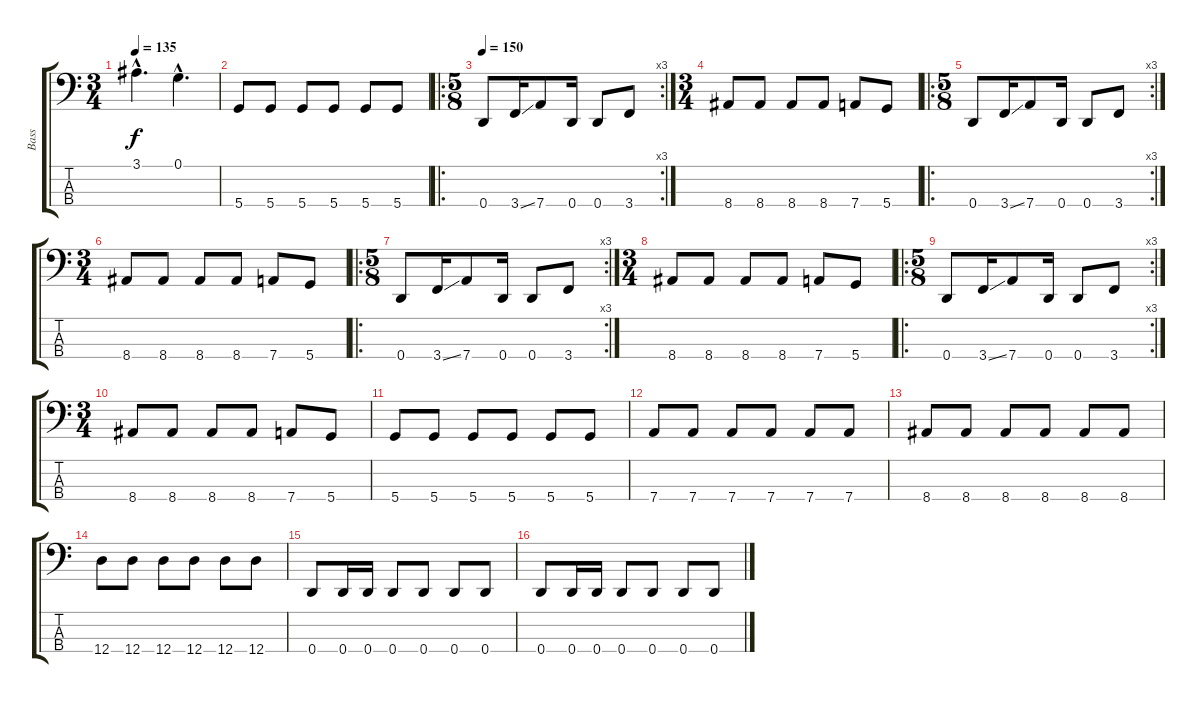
\track ("Bass" "Bass") {instrument electricbassfinger}
\staff {score tabs}
\tuning (G2 D2 A1 D1) {hide}
\ts (3 4)
\tempo 135
\clef f4
\ks c
3.1{hac}.4{d dy f} 0.1{hac}.4{d} |
5.4.8 5.4.8 5.4.8 5.4.8 5.4.8 5.4.8 |
\ro
\rc 3
\ts (5 8)
\tempo 150
0.4.8 3.4{ss}.16 7.4.8 0.4.16 0.4.8 3.4.8 |
\ts (3 4)
8.4.8 8.4.8 8.4.8 8.4.8 7.4.8 5.4.8 |
\ro
\rc 3
\ts (5 8)
0.4.8 3.4{ss}.16 7.4.8 0.4.16 0.4.8 3.4.8 |
\ts (3 4)
8.4.8 8.4.8 8.4.8 8.4.8 7.4.8 5.4.8 |
\ro
\rc 3
\ts (5 8)
0.4.8 3.4{ss}.16 7.4.8 0.4.16 0.4.8 3.4.8 |
\ts (3 4)
8.4.8 8.4.8 8.4.8 8.4.8 7.4.8 5.4.8 |
\ro
\rc 3
\ts (5 8)
0.4.8 3.4{ss}.16 7.4.8 0.4.16 0.4.8 3.4.8 |
\ts (3 4)
8.4.8 8.4.8 8.4.8 8.4.8 7.4.8 5.4.8 |
5.4.8 5.4.8 5.4.8 5.4.8 5.4.8 5.4.8 |
7.4.8 7.4.8 7.4.8 7.4.8 7.4.8 7.4.8 |
8.4.8 8.4.8 8.4.8 8.4.8 8.4.8 8.4.8 |
12.4.8 12.4.8 12.4.8 12.4.8 12.4.8 12.4.8 |
0.4.8 0.4.16 0.4.16 0.4.8 0.4.8 0.4.8 0.4.8 |
0.4.8 0.4.16 0.4.16 0.4.8 0.4.8 0.4.8 0.4.8
